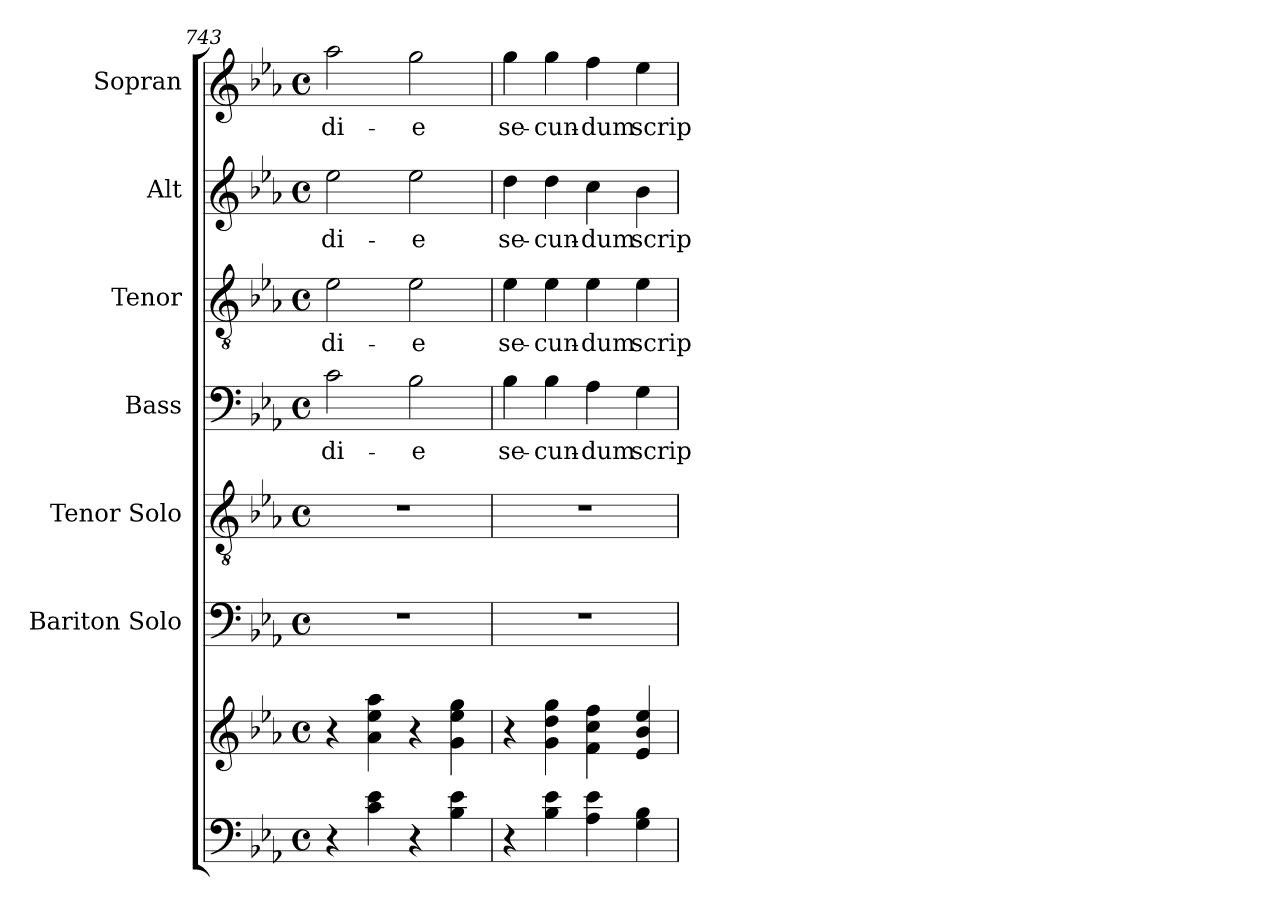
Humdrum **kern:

**kern	**kern	**kern	**kern	**kern	**text	**kern	**text	**kern	**text	**kern	**text
*part7	*part7	*part6	*part5	*part4	*part4	*part3	*part3	*part2	*part2	*part1	*part1
*staff8	*staff7	*staff6	*staff5	*staff4	*staff4	*staff3	*staff3	*staff2	*staff2	*staff1	*staff1
*	*	*I"Bariton Solo	*I"Tenor Solo	*I"Bass	*	*I"Tenor	*	*I"Alt	*	*I"Sopran	*
*	*	*	*	*I'B.	*	*I'T.	*	*I'A.	*	*I'S.	*
*clefF4	*clefG2	*clefF4	*clefGv2	*clefF4	*	*clefGv2	*	*clefG2	*	*clefG2	*
*k[b-e-a-]	*k[b-e-a-]	*k[b-e-a-]	*k[b-e-a-]	*k[b-e-a-]	*	*k[b-e-a-]	*	*k[b-e-a-]	*	*k[b-e-a-]	*
*E-:	*E-:	*E-:	*E-:	*E-:	*	*E-:	*	*E-:	*	*E-:	*
*M4/4	*M4/4	*M4/4	*M4/4	*M4/4	*	*M4/4	*	*M4/4	*	*M4/4	*
*met(c)	*met(c)	*met(c)	*met(c)	*met(c)	*	*met(c)	*	*met(c)	*	*met(c)	*
=743	=743	=743	=743	=743	=743	=743	=743	=743	=743	=743	=743
!	!	!	!	!	!LO:LY:b	!	!LO:LY:b	!	!LO:LY:b	!	!LO:LY:b
4r	4r	1r	1r	2c\	di-	2e-\	di-	2ee-\	di-	2aa-\	di-
4c\ 4e-\	4a-\ 4ee-\ 4aa-\	.	.	.	.	.	.	.	.	.	.
!	!	!	!	!	!LO:LY:b	!	!LO:LY:b	!	!LO:LY:b	!	!LO:LY:b
4r	4r	.	.	2B-\	-e	2e-\	-e	2ee-\	-e	2gg\	-e
4B-\ 4e-\	4g\ 4ee-\ 4gg\	.	.	.	.	.	.	.	.	.	.
=744	=744	=744	=744	=744	=744	=744	=744	=744	=744	=744	=744
!	!	!	!	!	!LO:LY:b	!	!LO:LY:b	!	!LO:LY:b	!	!LO:LY:b
4r	4r	1r	1r	4B-\	se-	4e-\	se-	4dd\	se-	4gg\	se-
!	!	!	!	!	!LO:LY:b	!	!LO:LY:b	!	!LO:LY:b	!	!LO:LY:b
4B-\ 4e-\	4g\ 4dd\ 4gg\	.	.	4B-\	-cun-	4e-\	-cun-	4dd\	-cun-	4gg\	-cun-
!	!	!	!	!	!LO:LY:b	!	!LO:LY:b	!	!LO:LY:b	!	!LO:LY:b
4A-\ 4e-\	4f\ 4cc\ 4ff\	.	.	4A-\	-dum	4e-\	-dum	4cc\	-dum	4ff\	-dum
!	!	!	!	!	!LO:LY:b	!	!LO:LY:b	!	!LO:LY:b	!	!LO:LY:b
4G\ 4B-\	4e-/ 4b-/ 4ee-/	.	.	4G\	scrip-	4e-\	scrip-	4b-\	scrip-	4ee-\	scrip-
=	=	=	=	=	=	=	=	=	=	=	=
*-	*-	*-	*-	*-	*-	*-	*-	*-	*-	*-	*-
